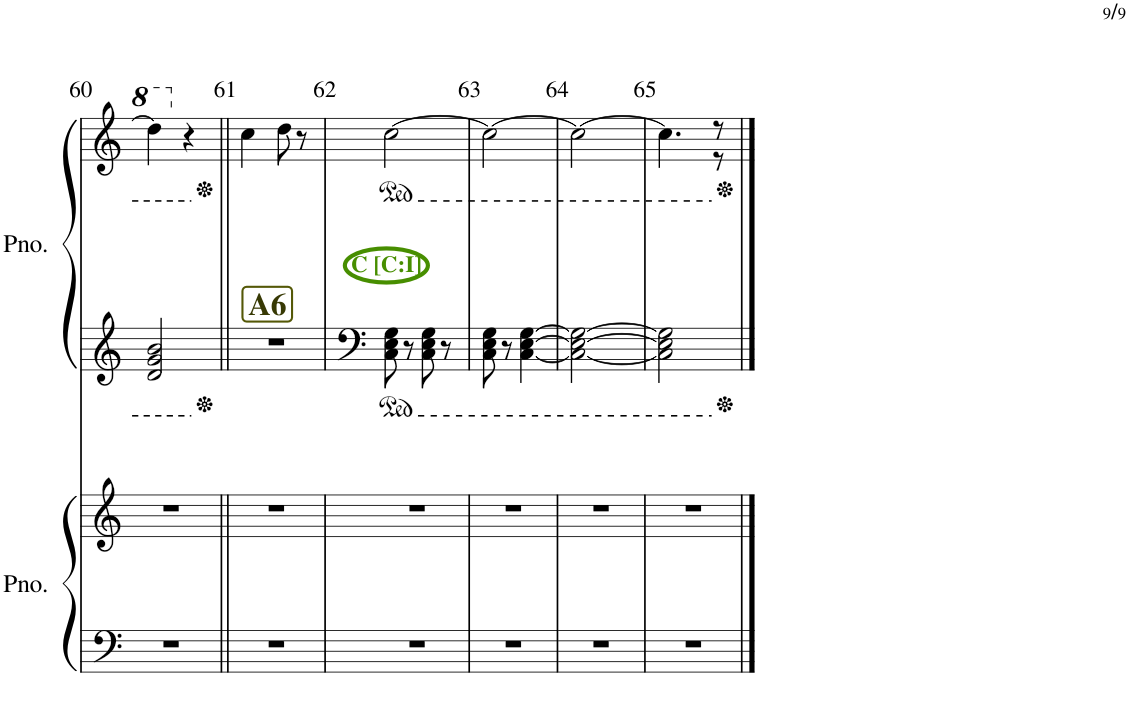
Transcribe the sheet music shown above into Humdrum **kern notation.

**kern	**kern	**kern	**kern
*part2	*part2	*part1	*part1
*staff4	*staff3	*staff2	*staff1
*I"ピアノ	*	*I"ピアノ	*
!!LO:PB:g=z
*clefF4	*clefG2	*clefG2	*clefG2
*k[]	*k[]	*k[]	*k[]
*M4/8	*M4/8	*M4/8	*M4/8
=60	=60	=60	=60
2r	2r	2d/ 2g/ 2b/	4ddd\]
.	.	.	4r
!!LO:REH:place=s1:b:B:cj:color=#373904:fs=15:t=A6
=61||	=61||	=61||	=61||
2r	2r	2r	4cc\
.	.	.	8dd\
.	.	.	8r
=62	=62	=62	=62
*	*	*	*ped
!	!	!	!LO:TX:b:B:color=#478E00:t=C [C&colon;I]
2r	2r	8C\ 8E\ 8G\	[2cc\
.	.	8r	.
.	.	8C\ 8E\ 8G\	.
.	.	8r	.
=63	=63	=63	=63
2r	2r	8C\ 8E\ 8G\	2cc\_
.	.	8r	.
.	.	[4C\ [4E\ [4G\	.
=64	=64	=64	=64
2r	2r	2C\_ 2E\_ 2G\_	2cc\_
=65	=65	=65	=65
*	*	*	*^
2r	2r	2C\] 2E\] 2G\]	4.cc\]	4.ryy
.	.	.	8r	8r
*	*	*	*Xped	*
*	*	*	*v	*v
==	==	==	==
*-	*-	*-	*-
